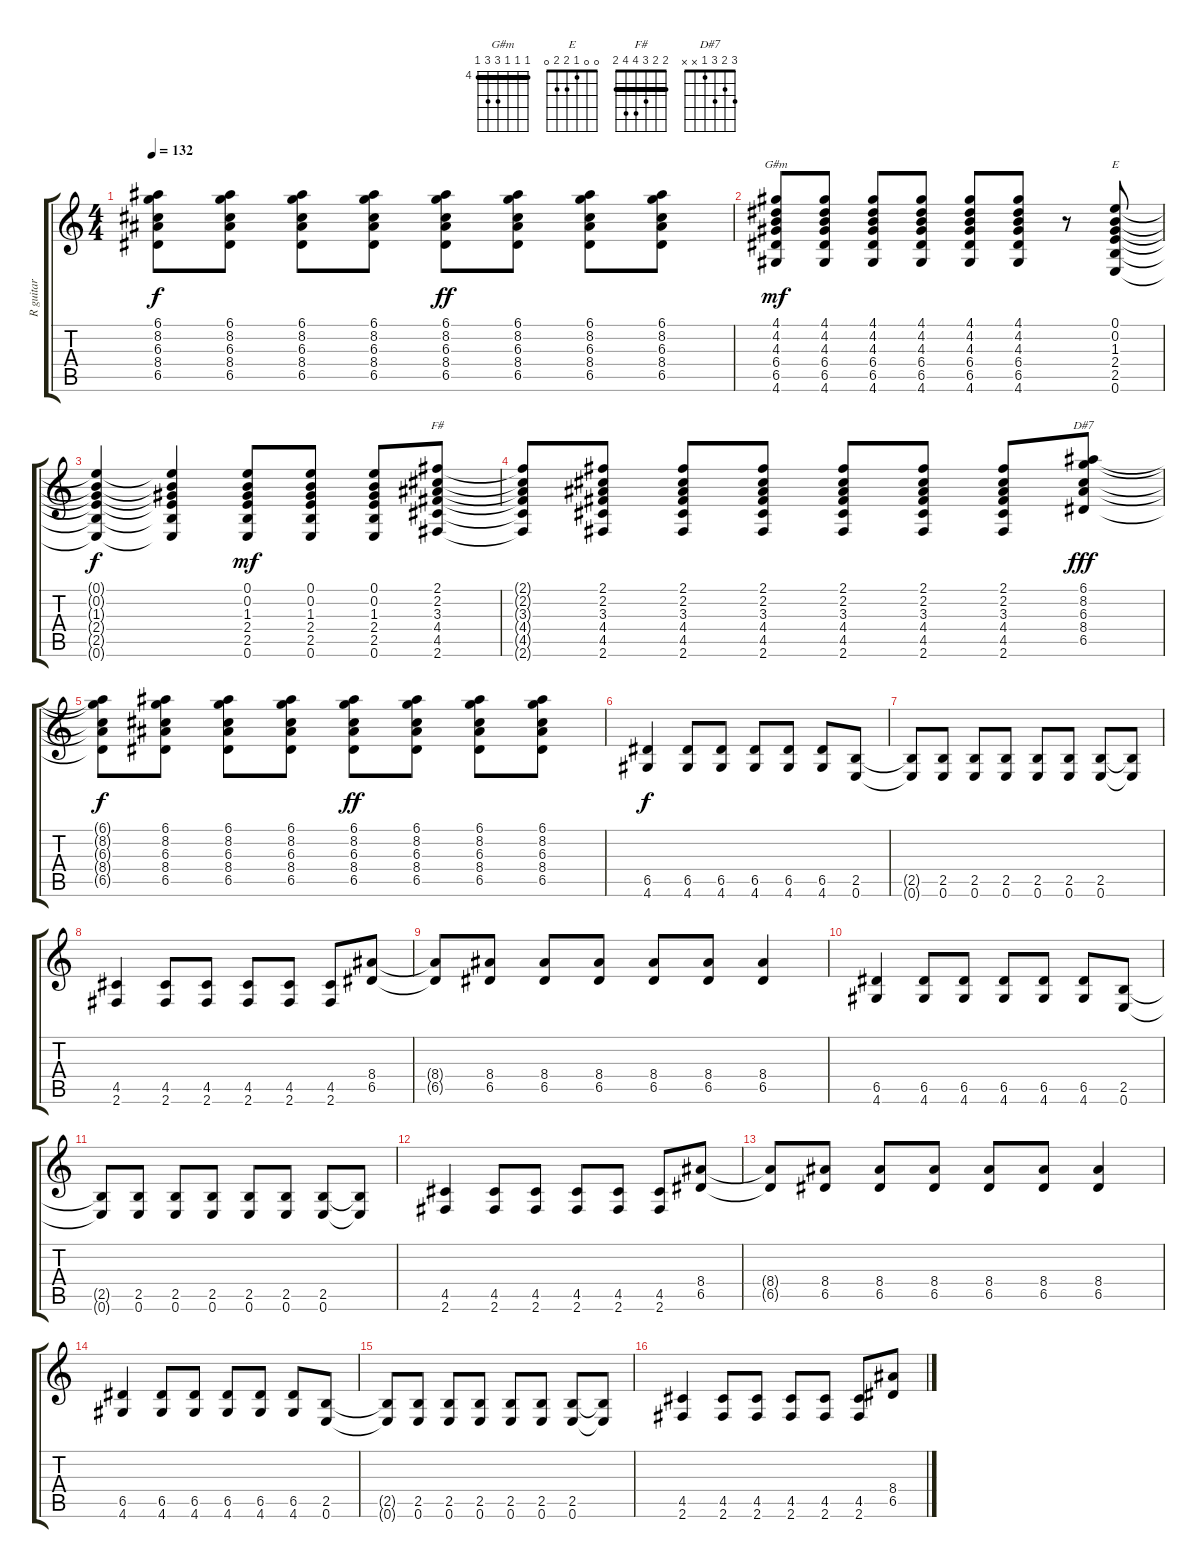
\track ("R guitar" "R guitar") {instrument overdrivenguitar}
\staff {score tabs}
\tuning (E4 B3 G3 D3 A2 E2) {hide}
\chord ("G#m" 4 4 4 6 6 4) {firstfret 4 barre 4}
\chord ("E" 0 0 1 2 2 0)
\chord ("F#" 2 2 3 4 4 2) {barre 2}
\chord ("D#7" 3 2 3 1 x x)
\ts (4 4)
\tempo 132
\clef g2
\ks c
(6.1{t} 8.2{t} 6.3{t} 8.4{t} 6.5{t}).8{dy f} (6.1 8.2 6.3 8.4 6.5).8 (6.1 8.2 6.3 8.4 6.5).8 (6.1 8.2 6.3 8.4 6.5).8 (6.1 8.2 6.3 8.4 6.5).8{dy ff} (6.1 8.2 6.3 8.4 6.5).8 (6.1 8.2 6.3 8.4 6.5).8 (6.1 8.2 6.3 8.4 6.5).8 |
(4.1 4.2 4.3 6.4 6.5 4.6).8{ch "G#m" dy mf} (4.1 4.2 4.3 6.4 6.5 4.6).8 (4.1 4.2 4.3 6.4 6.5 4.6).8 (4.1 4.2 4.3 6.4 6.5 4.6).8 (4.1 4.2 4.3 6.4 6.5 4.6).8 (4.1 4.2 4.3 6.4 6.5 4.6).8 r.8 (0.1 0.2 1.3 2.4 2.5 0.6).8{ch "E"} |
(0.1{t} 0.2{t} 1.3{t} 2.4{t} 2.5{t} 0.6{t}).4{dy f} (0.1{t} 0.2{t} 1.3{t} 2.4{t} 2.5{t} 0.6{t}).4 (0.1 0.2 1.3 2.4 2.5 0.6).8{dy mf} (0.1 0.2 1.3 2.4 2.5 0.6).8 (0.1 0.2 1.3 2.4 2.5 0.6).8 (2.1 2.2 3.3 4.4 4.5 2.6).8{ch "F#"} |
(2.1{t} 2.2{t} 3.3{t} 4.4{t} 4.5{t} 2.6{t}).8 (2.1 2.2 3.3 4.4 4.5 2.6).8 (2.1 2.2 3.3 4.4 4.5 2.6).8 (2.1 2.2 3.3 4.4 4.5 2.6).8 (2.1 2.2 3.3 4.4 4.5 2.6).8 (2.1 2.2 3.3 4.4 4.5 2.6).8 (2.1 2.2 3.3 4.4 4.5 2.6).8 (6.1 8.2 6.3 8.4 6.5).8{ch "D#7" dy fff} |
(6.1{t} 8.2{t} 6.3{t} 8.4{t} 6.5{t}).8{dy f} (6.1 8.2 6.3 8.4 6.5).8 (6.1 8.2 6.3 8.4 6.5).8 (6.1 8.2 6.3 8.4 6.5).8 (6.1 8.2 6.3 8.4 6.5).8{dy ff} (6.1 8.2 6.3 8.4 6.5).8 (6.1 8.2 6.3 8.4 6.5).8 (6.1 8.2 6.3 8.4 6.5).8 |
(6.5 4.6).4{dy f} (6.5 4.6).8 (6.5 4.6).8 (6.5 4.6).8 (6.5 4.6).8 (6.5 4.6).8 (2.5 0.6).8 |
(2.5{t} 0.6{t}).8 (2.5 0.6).8 (2.5 0.6).8 (2.5 0.6).8 (2.5 0.6).8 (2.5 0.6).8{txt ""} (2.5 0.6).8 (2.5{t} 0.6{t}).8 |
(4.5 2.6).4 (4.5 2.6).8 (4.5 2.6).8 (4.5 2.6).8 (4.5 2.6).8 (4.5 2.6).8 (8.4 6.5).8 |
(8.4{t} 6.5{t}).8 (8.4 6.5).8 (8.4 6.5).8 (8.4 6.5).8 (8.4 6.5).8 (8.4 6.5).8 (8.4 6.5).4 |
(6.5 4.6).4 (6.5 4.6).8 (6.5 4.6).8 (6.5 4.6).8 (6.5 4.6).8 (6.5 4.6).8 (2.5 0.6).8 |
(2.5{t} 0.6{t}).8 (2.5 0.6).8 (2.5 0.6).8 (2.5 0.6).8 (2.5 0.6).8 (2.5 0.6).8 (2.5 0.6).8 (2.5{t} 0.6{t}).8 |
(4.5 2.6).4 (4.5 2.6).8 (4.5 2.6).8 (4.5 2.6).8 (4.5 2.6).8 (4.5 2.6).8 (8.4 6.5).8 |
(8.4{t} 6.5{t}).8 (8.4 6.5).8 (8.4 6.5).8 (8.4 6.5).8 (8.4 6.5).8 (8.4 6.5).8 (8.4 6.5).4 |
(6.5 4.6).4 (6.5 4.6).8 (6.5 4.6).8 (6.5 4.6).8 (6.5 4.6).8 (6.5 4.6).8 (2.5 0.6).8 |
(2.5{t} 0.6{t}).8 (2.5 0.6).8 (2.5 0.6).8 (2.5 0.6).8 (2.5 0.6).8 (2.5 0.6).8 (2.5 0.6).8 (2.5{t} 0.6{t}).8 |
(4.5 2.6).4 (4.5 2.6).8 (4.5 2.6).8 (4.5 2.6).8 (4.5 2.6).8 (4.5 2.6).8 (8.4 6.5).8
